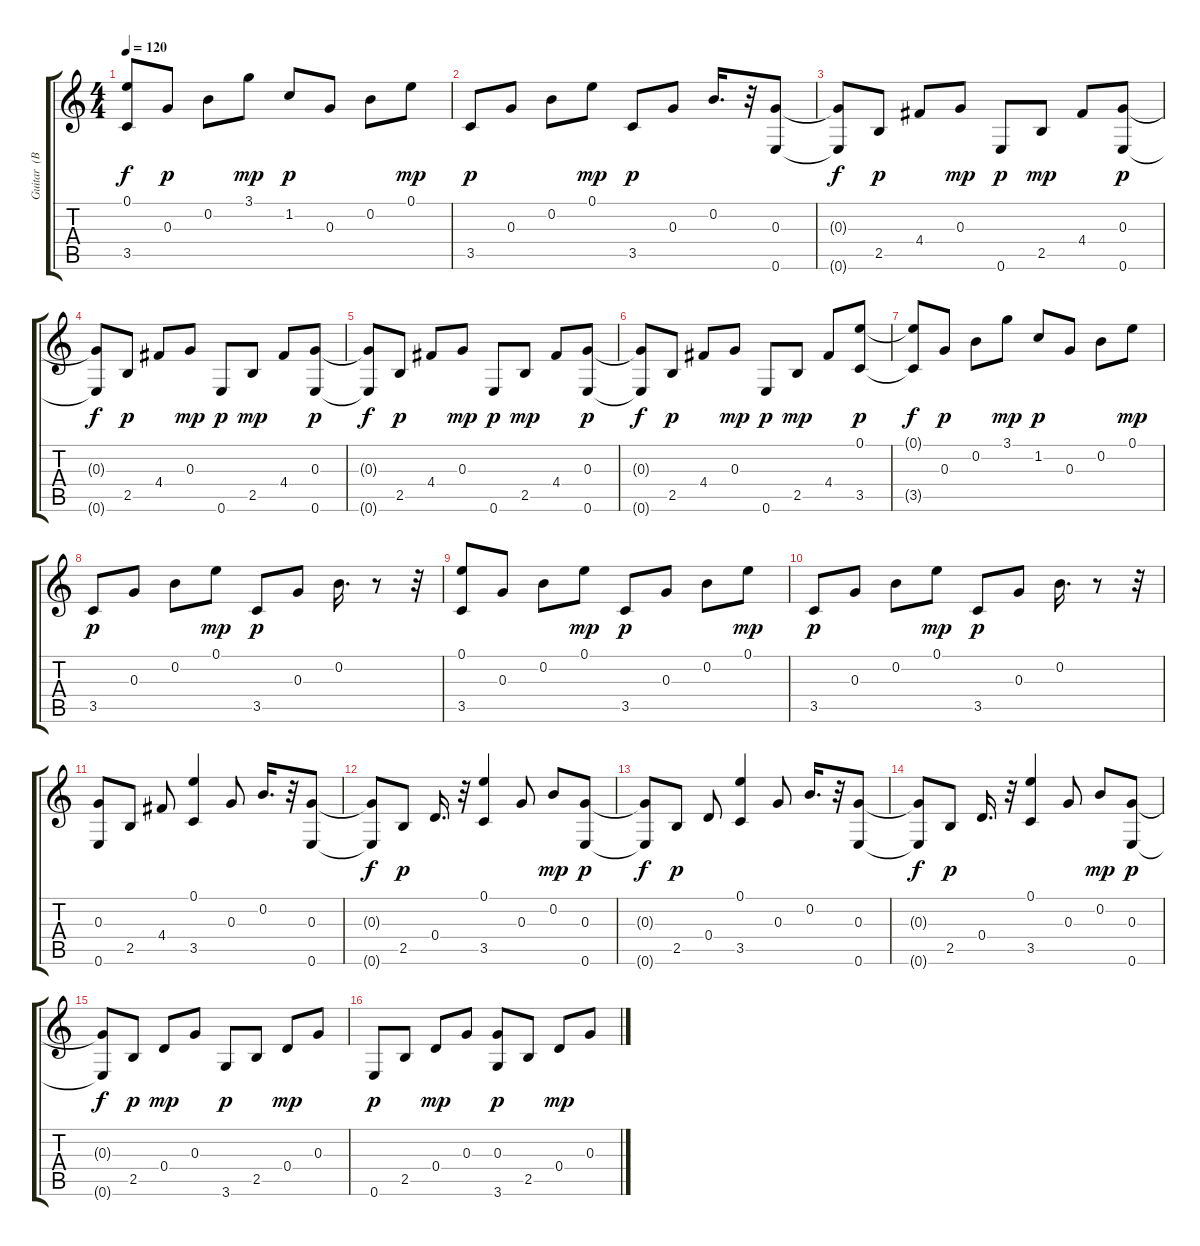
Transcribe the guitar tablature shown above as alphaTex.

\track ("Guitar  (BB)" "Guitar  (B") {instrument electricguitarmuted}
\staff {score tabs}
\tuning (E4 B3 G3 D3 A2 E2) {hide}
\ts (4 4)
\tempo 120
\clef g2
\ks c
(0.1{t} 3.5{t}).8{dy f} 0.3.8{dy p} 0.2.8 3.1.8{dy mp} 1.2.8{dy p} 0.3.8 0.2.8 0.1.8{dy mp} |
3.5.8{dy p} 0.3.8 0.2.8 0.1.8{dy mp} 3.5.8{dy p} 0.3.8 0.2.16{d} r.32 (0.3 0.6).8 |
(0.3{t} 0.6{t}).8{dy f} 2.5.8{dy p} 4.4.8 0.3.8{dy mp} 0.6.8{dy p} 2.5.8{dy mp} 4.4.8 (0.3 0.6).8{dy p} |
(0.3{t} 0.6{t}).8{dy f} 2.5.8{dy p} 4.4.8 0.3.8{dy mp} 0.6.8{dy p} 2.5.8{dy mp} 4.4.8 (0.3 0.6).8{dy p} |
(0.3{t} 0.6{t}).8{dy f} 2.5.8{dy p} 4.4.8 0.3.8{dy mp} 0.6.8{dy p} 2.5.8{dy mp} 4.4.8 (0.3 0.6).8{dy p} |
(0.3{t} 0.6{t}).8{dy f} 2.5.8{dy p} 4.4.8 0.3.8{dy mp} 0.6.8{dy p} 2.5.8{dy mp} 4.4.8 (0.1 3.5).8{dy p} |
(0.1{t} 3.5{t}).8{dy f} 0.3.8{dy p} 0.2.8 3.1.8{dy mp} 1.2.8{dy p} 0.3.8 0.2.8 0.1.8{dy mp} |
3.5.8{dy p} 0.3.8 0.2.8 0.1.8{dy mp} 3.5.8{dy p} 0.3.8 0.2.16{d} r.8 r.32 |
(0.1 3.5).8 0.3.8 0.2.8 0.1.8{dy mp} 3.5.8{dy p} 0.3.8 0.2.8 0.1.8{dy mp} |
3.5.8{dy p} 0.3.8 0.2.8 0.1.8{dy mp} 3.5.8{dy p} 0.3.8 0.2.16{d} r.8 r.32 |
(0.3 0.6).8 2.5.8 4.4.8 (0.1 3.5).4 0.3.8 0.2.16{d} r.32 (0.3 0.6).8 |
(0.3{t} 0.6{t}).8{dy f} 2.5.8{dy p} 0.4.16{d} r.32 (0.1 3.5).4 0.3.8 0.2.8{dy mp} (0.3 0.6).8{dy p} |
(0.3{t} 0.6{t}).8{dy f} 2.5.8{dy p} 0.4.8 (0.1 3.5).4 0.3.8 0.2.16{d} r.32 (0.3 0.6).8 |
(0.3{t} 0.6{t}).8{dy f} 2.5.8{dy p} 0.4.16{d} r.32 (0.1 3.5).4 0.3.8 0.2.8{dy mp} (0.3 0.6).8{dy p} |
(0.3{t} 0.6{t}).8{dy f} 2.5.8{dy p} 0.4.8{dy mp} 0.3.8 3.6.8{dy p} 2.5.8 0.4.8{dy mp} 0.3.8 |
0.6.8{dy p} 2.5.8 0.4.8{dy mp} 0.3.8 (0.3 3.6).8{dy p} 2.5.8 0.4.8{dy mp} 0.3.8
